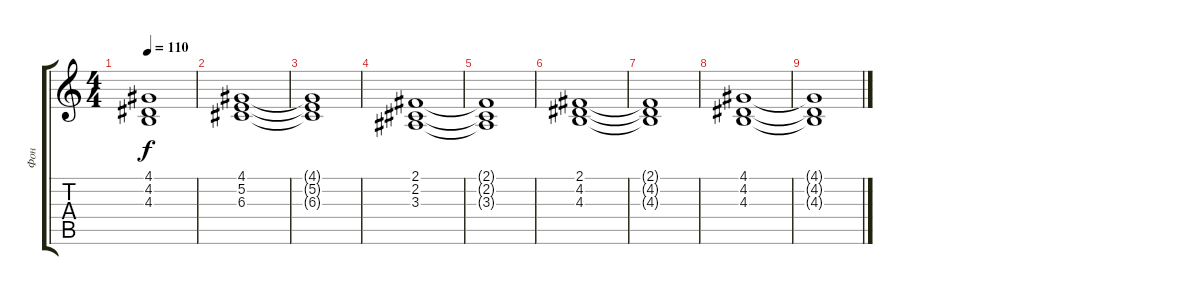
\track ("Фон" "Фон") {instrument stringensemble1}
\staff {score tabs}
\tuning (E4 B3 G3 D3 A2 E2) {hide}
\ts (4 4)
\tempo 110
\clef g2
\ks c
(4.1{t} 4.2{t} 4.3{t}).1{dy f} |
(4.1 5.2 6.3).1 |
(4.1{t} 5.2{t} 6.3{t}).1 |
(2.1 2.2 3.3).1 |
(2.1{t} 2.2{t} 3.3{t}).1 |
(2.1 4.2 4.3).1 |
(2.1{t} 4.2{t} 4.3{t}).1 |
(4.1 4.2 4.3).1 |
(4.1{t} 4.2{t} 4.3{t}).1
